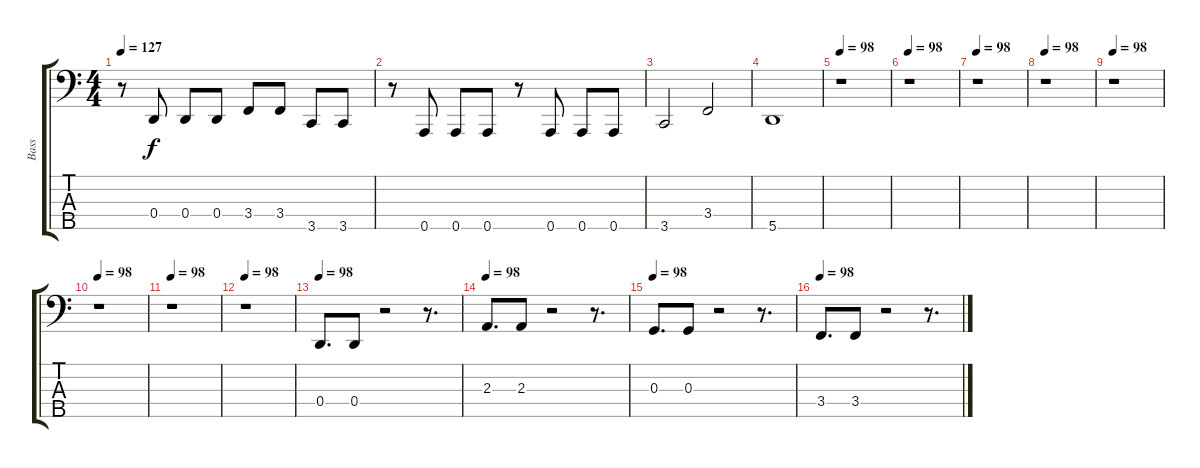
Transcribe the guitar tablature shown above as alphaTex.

\track ("Bass" "Bass") {instrument electricbassfinger}
\staff {score tabs}
\tuning (F2 C2 G1 D1 A0) {hide}
\ts (4 4)
\tempo 127
\clef f4
\ks c
r.8{dy f} 0.4.8 0.4.8 0.4.8 3.4.8 3.4.8 3.5.8 3.5.8 |
r.8 0.5.8 0.5.8 0.5.8 r.8 0.5.8 0.5.8 0.5.8 |
3.5.2 3.4.2 |
5.5.1 |
\tempo 98
r.1 |
\tempo 98
r.1 |
\tempo 98
r.1 |
\tempo 98
r.1 |
\tempo 98
r.1 |
\tempo 98
r.1 |
\tempo 98
r.1 |
\tempo 98
r.1 |
\tempo 98
0.4.8{d} 0.4.8 r.2 r.8{d} |
\tempo 98
2.3.8{d} 2.3.8 r.2 r.8{d} |
\tempo 98
0.3.8{d} 0.3.8 r.2 r.8{d} |
\tempo 98
3.4.8{d} 3.4.8 r.2 r.8{d}
